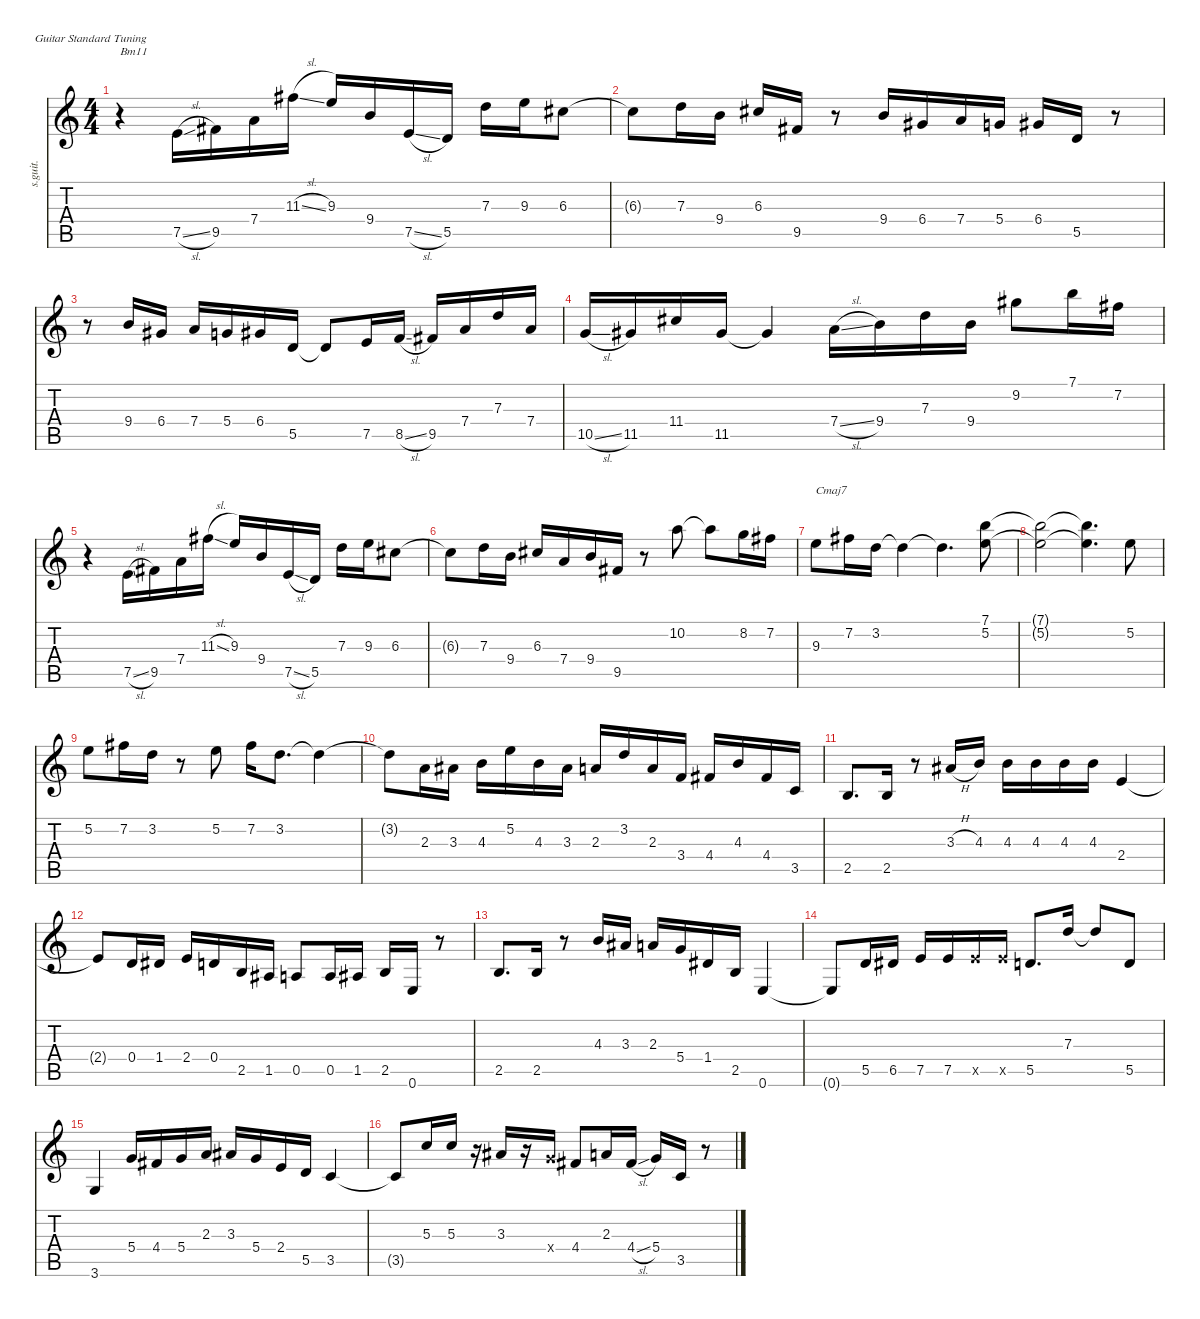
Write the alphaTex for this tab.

\defaultSystemsLayout 4
\hideDynamics
\bracketExtendMode nobrackets
\track ("Guitar" "s.guit.") {instrument electricguitarjazz}
\staff {score tabs}
\tuning (E4 B3 G3 D3 A2 E2)
\ts (4 4)
\tempo (130 hide)
\clef g2
\ks c
r.4{txt "Bm11" dy f} 7.5{sl}.16 9.5{acc #}.16 7.4.16 11.3{sl acc #}.16 9.3.16 9.4.16 7.5{sl}.16 5.5.16 7.3.16 9.3.16 6.3{acc #}.8 |
6.3{t acc #}.8 7.3.16 9.4.16 6.3{acc #}.16 9.5{acc #}.16 r.8 9.4.16 6.4{acc #}.16 7.4.16 5.4.16 6.4{acc #}.16 5.5.16 r.8 |
r.8 9.4.16 6.4{acc #}.16 7.4.16 5.4.16 6.4{acc #}.16 5.5.16 5.5{t}.8 7.5.16 8.5{sl}.16 9.5{acc #}.16 7.4.16 7.3.16 7.4.16 |
10.5{sl}.16 11.5{acc #}.16 11.4{acc #}.16 11.5{acc #}.16 11.5{t acc #}.4 7.4{sl}.16 9.4.16 7.3.16 9.4.16 9.2{acc #}.8 7.1.16 7.2{acc #}.16 |
r.4 7.5{sl}.16 9.5{acc #}.16 7.4.16 11.3{sl acc #}.16 9.3.16 9.4.16 7.5{sl}.16 5.5.16 7.3.16 9.3.16 6.3{acc #}.8 |
6.3{t acc #}.8 7.3.16 9.4.16 6.3{acc #}.16 7.4.16 9.4.16 9.5{acc #}.16 r.8 10.2.8 10.2{t}.8 8.2.16 7.2{acc #}.16 |
9.3.8{txt "Cmaj7"} 7.2{acc #}.16 3.2.16 3.2{t}.4 3.2{t}.4{d} (7.1 5.2).8 |
(7.1{t} 5.2{t}).2 (7.1{t} 5.2{t}).4{d} 5.2.8{tp 0} |
5.2.8 7.2{acc #}.16 3.2.16 r.8 5.2.8 7.2{acc #}.16 3.2.8{d} 3.2{t}.4 |
3.2{t}.8 2.3.16 3.3{acc #}.16 4.3.16 5.2.16 4.3.16 3.3{acc #}.16 2.3.16 3.2.16 2.3.16 3.4.16 4.4{acc #}.16 4.3.16 4.4{acc #}.16 3.5.16 |
2.5.8{d} 2.5.16 r.8 3.3{h acc #}.16 4.3.16 4.3.16 4.3.16 4.3.16 4.3.16 2.4.4 |
2.4{t}.8 0.4.16 1.4{acc #}.16 2.4.16 0.4.16 2.5.16 1.5{acc #}.16 0.5.8 0.5.16 1.5{acc #}.16 2.5.16 0.6.16 r.8 |
2.5.8{d} 2.5.16 r.8 4.3.16 3.3{acc #}.16 2.3.16 5.4.16 1.4{acc #}.16 2.5.16 0.6.4 |
0.6{t}.8 5.5.16 6.5{acc #}.16 7.5.16 7.5.16 7.5{x}.16 7.5{x}.16 5.5.8{d} 7.3.16 7.3{t}.8 5.5.8 |
3.6.4 5.4.16 4.4{acc #}.16 5.4.16 2.3.16 3.3{acc #}.16 5.4.16 2.4.16 5.5.16 3.5.4 |
3.5{t}.8 5.3.16 5.3.16 r.16 3.3{acc #}.16 r.16 5.4{x}.16 4.4{acc #}.8 2.3.16 4.4{sl acc #}.16 5.4.16 3.5.16 r.8
